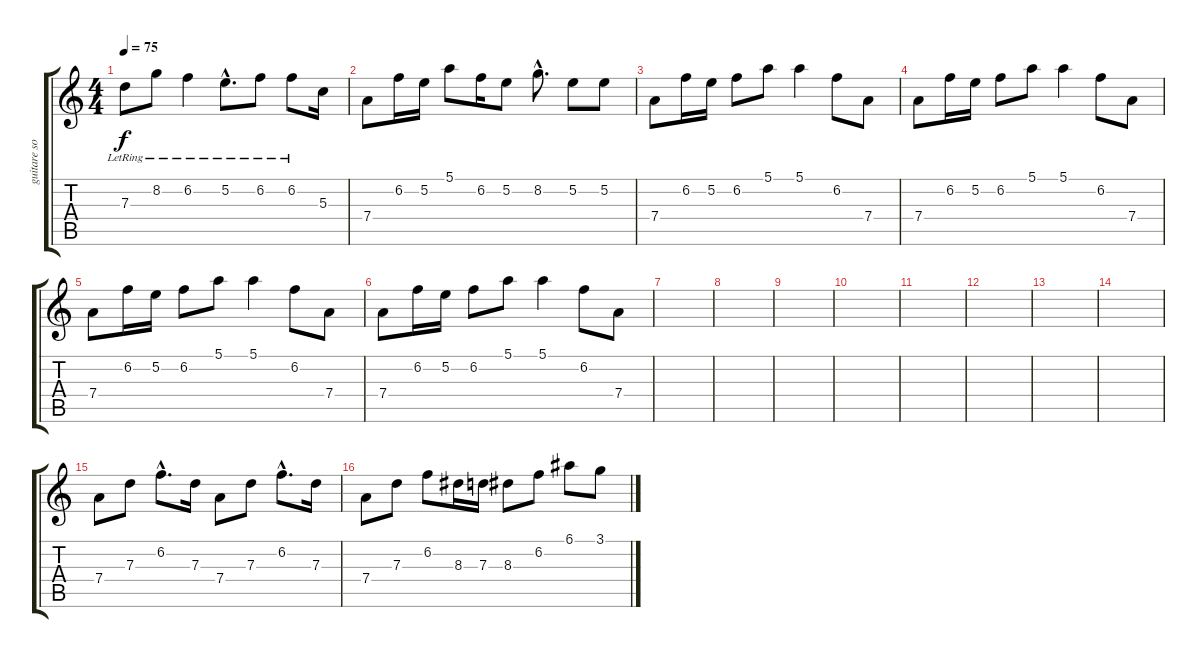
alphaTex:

\track ("guitare soliste ( florian ) " "guitare so") {instrument electricguitarjazz}
\staff {score tabs}
\tuning (E4 B3 G3 D3 A2 E2) {hide}
\ts (4 4)
\tempo 75
\clef g2
\ks c
7.3{lr}.8{dy f} 8.2{lr}.8 6.2{lr}.4 5.2{hac lr}.8{d} 6.2{lr}.8 6.2{lr}.8 5.3.16 |
7.4.8 6.2.16 5.2.16 5.1.8 6.2.16 5.2.8 8.2{hac}.8{d} 5.2.8 5.2.8 |
7.4.8 6.2.16 5.2.16 6.2.8 5.1.8 5.1.4 6.2.8 7.4.8 |
7.4.8 6.2.16 5.2.16 6.2.8 5.1.8 5.1.4 6.2.8 7.4.8 |
7.4.8 6.2.16 5.2.16 6.2.8 5.1.8 5.1.4 6.2.8 7.4.8 |
7.4.8 6.2.16 5.2.16 6.2.8 5.1.8 5.1.4 6.2.8 7.4.8 |
|
|
|
|
|
|
|
|
7.4.8 7.3.8 6.2{hac}.8{d} 7.3.16 7.4.8 7.3.8 6.2{hac}.8{d} 7.3.16 |
7.4.8 7.3.8 6.2.8 8.3.16 7.3.16 8.3.8 6.2.8 6.1.8 3.1.8
